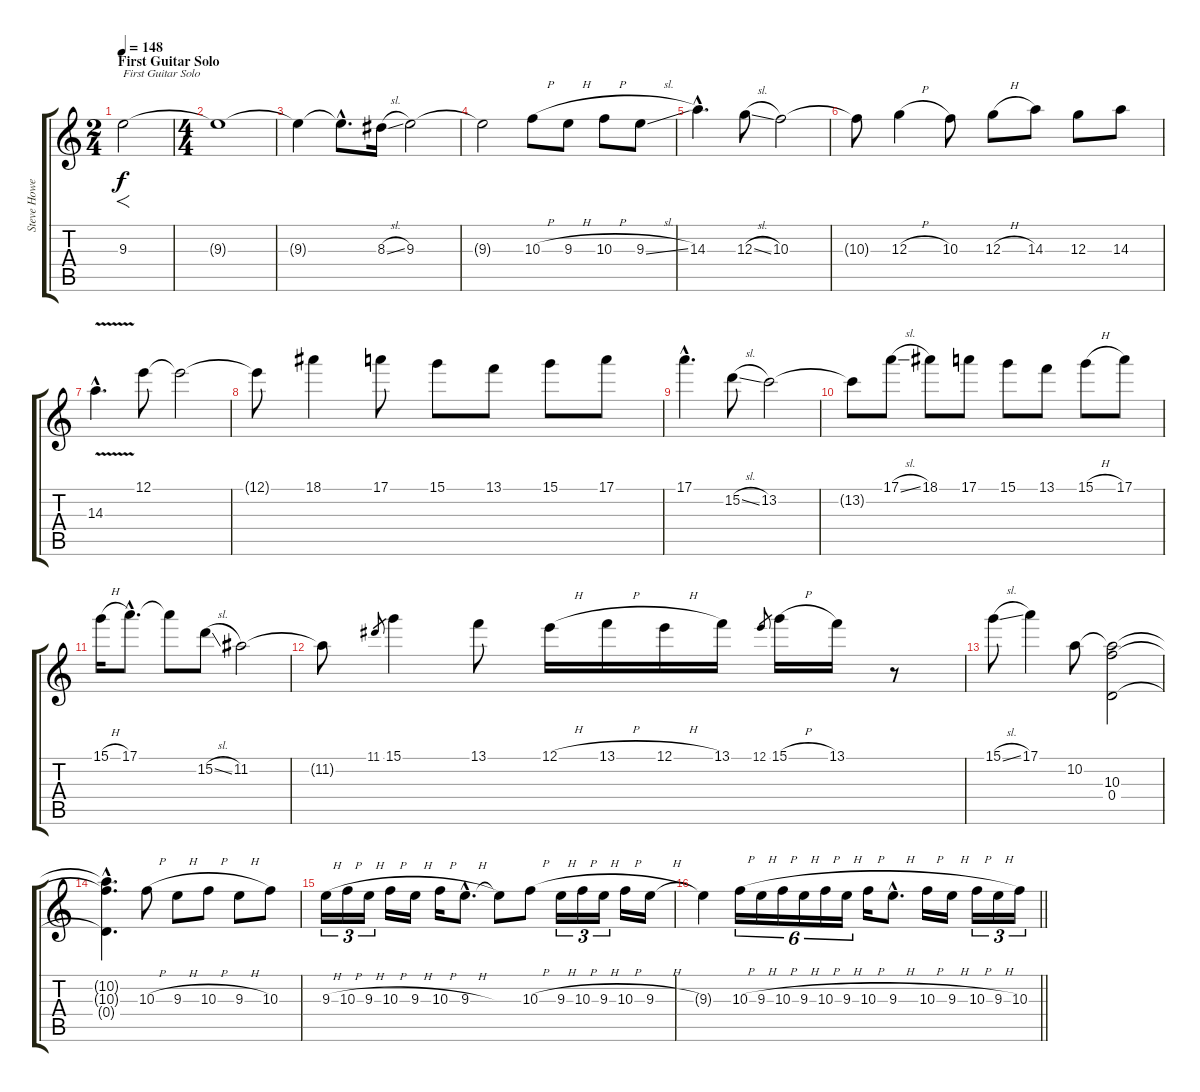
\track ("Steve Howe 1" "Steve Howe") {instrument overdrivenguitar}
\staff {score tabs}
\tuning (E4 B3 G3 D3 A2 E2) {hide}
\ts (2 4)
\section ("" "First Guitar Solo")
\tempo 148
\clef g2
\ks c
9.3.2{f txt "First Guitar Solo" dy f} |
\ts (4 4)
9.3{t}.1 |
9.3{t}.4 9.3{hac t}.8{d} 8.3{sl}.16 9.3.2 |
9.3{t}.2 10.3{h}.8 9.3{h}.8 10.3{h}.8 9.3{sl}.8 |
14.3{hac}.4{d} 12.3{sl}.8 10.3.2 |
10.3{t}.8 12.3{h}.4 10.3.8 12.3{h}.8 14.3.8 12.3.8 14.3.8 |
14.3{v hac}.4{d} 12.1.8 12.1{t}.2 |
12.1{t}.8 18.1.4 17.1.8 15.1.8 13.1.8 15.1.8 17.1.8 |
17.1{hac}.4{d} 15.2{sl}.8 13.2.2 |
13.2{t}.8 17.1{sl}.8 18.1.8 17.1.8 15.1.8 13.1.8 15.1{h}.8 17.1.8 |
15.1{h}.16 17.1{hac}.8{d} 17.1{t}.8 15.2{sl}.8 11.2.2 |
11.2{t}.8 11.1.8{gr} 15.1.4 13.1.8 12.1{h}.16 13.1{h}.16 12.1{h}.16 13.1.16 12.1.8{gr} 15.1{h}.16 13.1.16 r.8 |
15.1{sl}.8 17.1.4 10.2.8 (10.2{t} 10.3 0.4).2 |
(10.2{hac t} 10.3{hac t} 0.4{hac t}).4{d} 10.3{h}.8 9.3{h}.8 10.3{h}.8 9.3{h}.8 10.3.8 |
9.3{h}.16{tu (3 2)} 10.3{h}.16{tu (3 2)} 9.3{h}.16{tu (3 2)} 10.3{h}.16 9.3{h}.16 10.3{h}.16 9.3{h hac}.8{d} 9.3{t}.8 10.3{h}.8 9.3{h}.16{tu (3 2)} 10.3{h}.16{tu (3 2)} 9.3{h}.16{tu (3 2)} 10.3{h}.16 9.3{h}.16 |
\barLineRight lightlight
9.3{t}.4 10.3{h}.16{tu (6 4)} 9.3{h}.16{tu (6 4)} 10.3{h}.16{tu (6 4)} 9.3{h}.16{tu (6 4)} 10.3{h}.16{tu (6 4)} 9.3{h}.16{tu (6 4)} 10.3{h}.16 9.3{h hac}.8{d} 10.3{h}.16 9.3{h}.16 10.3{h}.16{tu (3 2)} 9.3{h}.16{tu (3 2)} 10.3.16{tu (3 2)}
